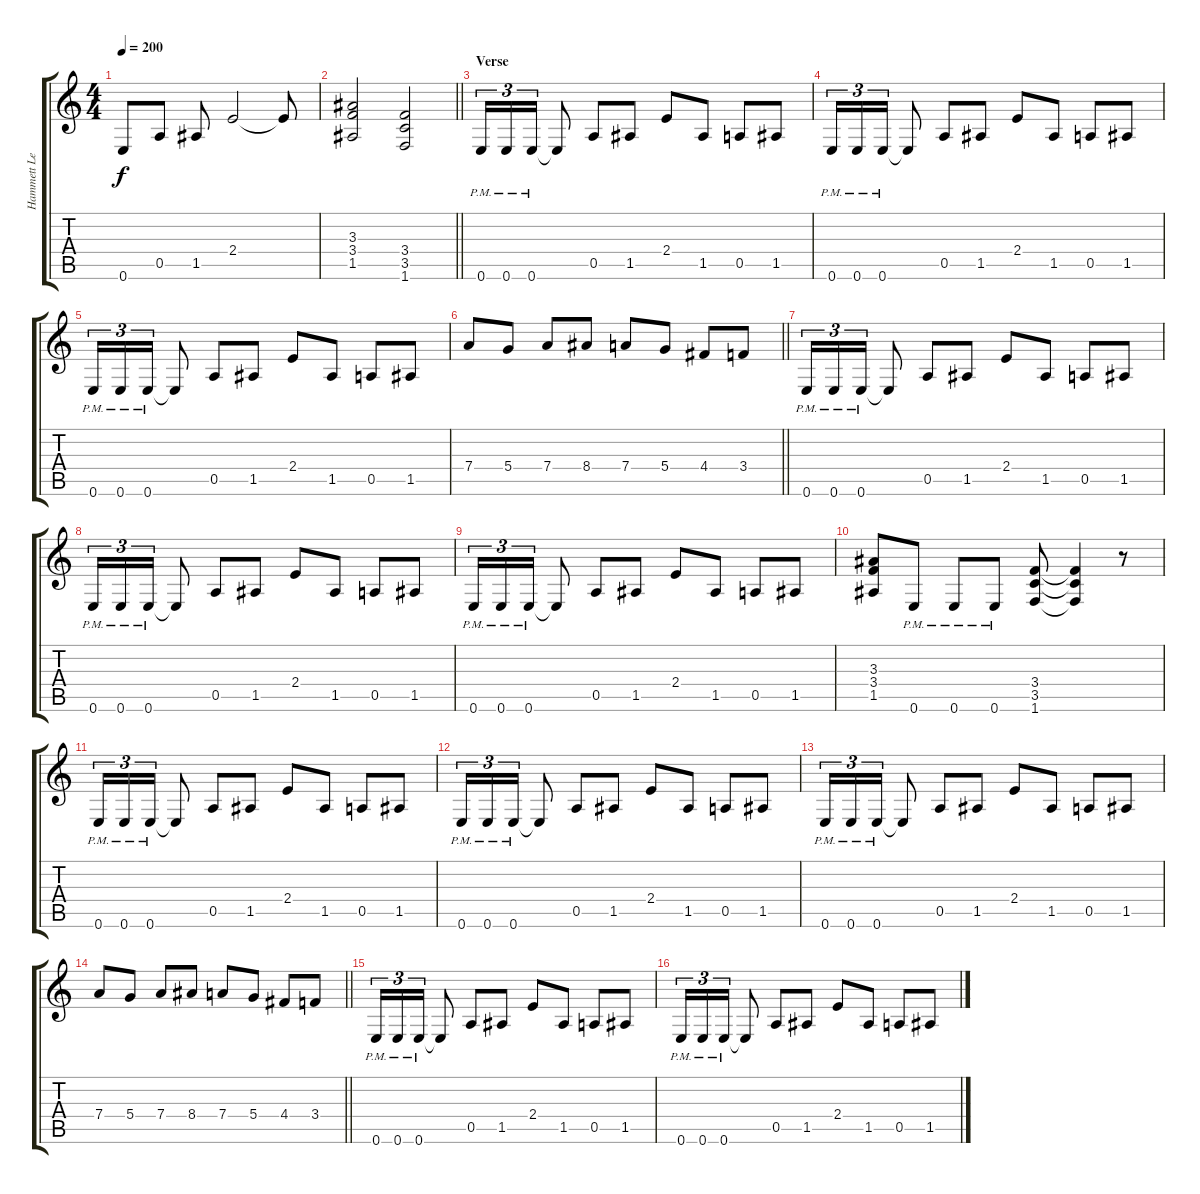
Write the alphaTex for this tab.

\track ("Hammett Lead" "Hammett Le") {instrument distortionguitar}
\staff {score tabs}
\tuning (E4 B3 G3 D3 A2 E2) {hide}
\ts (4 4)
\tempo 200
\clef g2
\ks c
0.6.8{dy f} 0.5.8 1.5.8 2.4.2 2.4{t}.8 |
\barLineRight lightlight
(3.3 3.4 1.5).2 (3.4 3.5 1.6).2 |
\section ("" "Verse")
0.6{pm}.16{tu (3 2)} 0.6{pm}.16{tu (3 2)} 0.6{pm}.16{tu (3 2)} 0.6{t}.8 0.5.8 1.5.8 2.4.8 1.5.8 0.5.8 1.5.8 |
0.6{pm}.16{tu (3 2)} 0.6{pm}.16{tu (3 2)} 0.6{pm}.16{tu (3 2)} 0.6{t}.8 0.5.8 1.5.8 2.4.8 1.5.8 0.5.8 1.5.8 |
0.6{pm}.16{tu (3 2)} 0.6{pm}.16{tu (3 2)} 0.6{pm}.16{tu (3 2)} 0.6{t}.8 0.5.8 1.5.8 2.4.8 1.5.8 0.5.8 1.5.8 |
\barLineRight lightlight
7.4.8 5.4.8 7.4.8 8.4.8 7.4.8 5.4.8 4.4.8 3.4.8 |
0.6{pm}.16{tu (3 2)} 0.6{pm}.16{tu (3 2)} 0.6{pm}.16{tu (3 2)} 0.6{t}.8 0.5.8 1.5.8 2.4.8 1.5.8 0.5.8 1.5.8 |
0.6{pm}.16{tu (3 2)} 0.6{pm}.16{tu (3 2)} 0.6{pm}.16{tu (3 2)} 0.6{t}.8 0.5.8 1.5.8 2.4.8 1.5.8 0.5.8 1.5.8 |
0.6{pm}.16{tu (3 2)} 0.6{pm}.16{tu (3 2)} 0.6{pm}.16{tu (3 2)} 0.6{t}.8 0.5.8 1.5.8 2.4.8 1.5.8 0.5.8 1.5.8 |
(3.3 3.4 1.5).8 0.6{pm}.8 0.6{pm}.8 0.6{pm}.8 (3.4 3.5 1.6).8 (3.4{t} 3.5{t} 1.6{t}).4 r.8 |
0.6{pm}.16{tu (3 2)} 0.6{pm}.16{tu (3 2)} 0.6{pm}.16{tu (3 2)} 0.6{t}.8 0.5.8 1.5.8 2.4.8 1.5.8 0.5.8 1.5.8 |
0.6{pm}.16{tu (3 2)} 0.6{pm}.16{tu (3 2)} 0.6{pm}.16{tu (3 2)} 0.6{t}.8 0.5.8 1.5.8 2.4.8 1.5.8 0.5.8 1.5.8 |
0.6{pm}.16{tu (3 2)} 0.6{pm}.16{tu (3 2)} 0.6{pm}.16{tu (3 2)} 0.6{t}.8 0.5.8 1.5.8 2.4.8 1.5.8 0.5.8 1.5.8 |
\barLineRight lightlight
7.4.8 5.4.8 7.4.8 8.4.8 7.4.8 5.4.8 4.4.8 3.4.8 |
0.6{pm}.16{tu (3 2)} 0.6{pm}.16{tu (3 2)} 0.6{pm}.16{tu (3 2)} 0.6{t}.8 0.5.8 1.5.8 2.4.8 1.5.8 0.5.8 1.5.8 |
0.6{pm}.16{tu (3 2)} 0.6{pm}.16{tu (3 2)} 0.6{pm}.16{tu (3 2)} 0.6{t}.8 0.5.8 1.5.8 2.4.8 1.5.8 0.5.8 1.5.8
